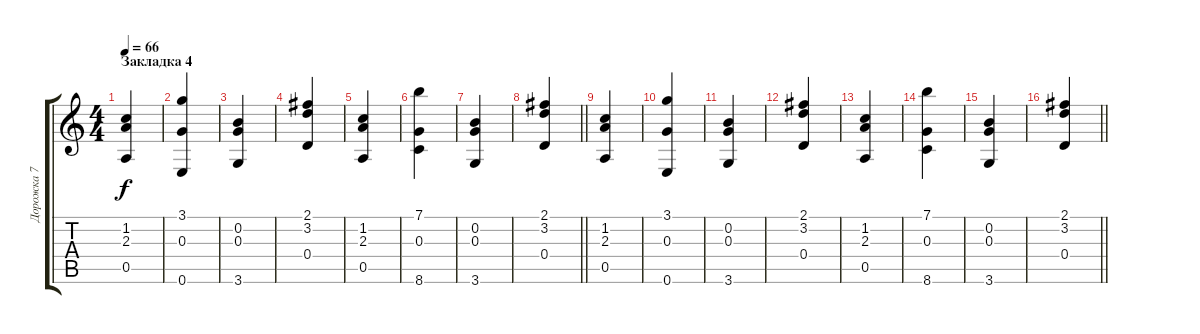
\track ("Дорожка 7" "Дорожка 7") {instrument contrabass}
\staff {score tabs}
\tuning (E4 B3 G3 D3 A2 E2) {hide}
\ts (4 4)
\section ("" "Закладка 4")
\tempo 66
\clef g2
\ks c
(1.2 2.3 0.5).4{dy f} |
(3.1 0.3 0.6).4 |
(0.2 0.3 3.6).4 |
(2.1 3.2 0.4).4 |
(1.2 2.3 0.5).4 |
(7.1 0.3 8.6).4 |
(0.2 0.3 3.6).4 |
\barLineRight lightlight
(2.1 3.2 0.4).4 |
(1.2 2.3 0.5).4 |
(3.1 0.3 0.6).4 |
(0.2 0.3 3.6).4 |
(2.1 3.2 0.4).4 |
(1.2 2.3 0.5).4 |
(7.1 0.3 8.6).4 |
(0.2 0.3 3.6).4 |
\barLineRight lightlight
(2.1 3.2 0.4).4
